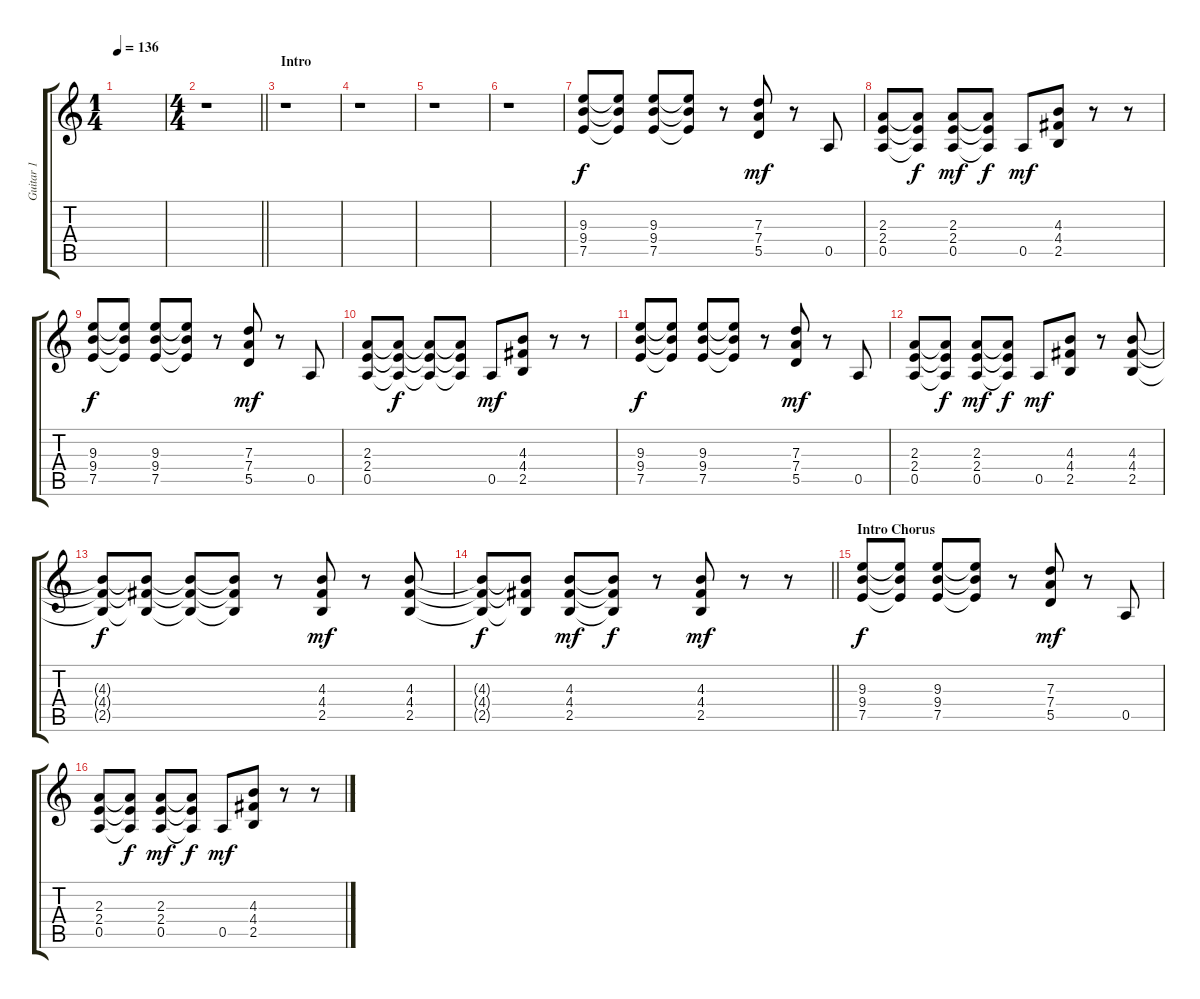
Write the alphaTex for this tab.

\track ("Guitar 1" "Guitar 1") {instrument distortionguitar}
\staff {score tabs}
\tuning (E4 B3 G3 D3 A2 E2) {hide}
\ts (1 4)
\tempo 136
\clef g2
\ks c
|
\ts (4 4)
\barLineRight lightlight
r.1 |
\section ("" "Intro")
r.1 |
r.1 |
r.1 |
r.1 |
(9.3 9.4 7.5).8 (9.3{t} 9.4{t} 7.5{t}).8 (9.3 9.4 7.5).8 (9.3{t} 9.4{t} 7.5{t}).8 r.8 (7.3 7.4 5.5).8{dy mf} r.8 0.5.8 |
(2.3 2.4 0.5).8 (2.3{t} 2.4{t} 0.5{t}).8{dy f} (2.3 2.4 0.5).8{dy mf} (2.3{t} 2.4{t} 0.5{t}).8{dy f} 0.5.8{dy mf} (4.3 4.4 2.5).8 r.8 r.8 |
(9.3 9.4 7.5).8{dy f} (9.3{t} 9.4{t} 7.5{t}).8 (9.3 9.4 7.5).8 (9.3{t} 9.4{t} 7.5{t}).8 r.8 (7.3 7.4 5.5).8{dy mf} r.8 0.5.8 |
(2.3 2.4 0.5).8 (2.3{t} 2.4{t} 0.5{t}).8{dy f} (2.3{t} 2.4{t} 0.5{t}).8 (2.3{t} 2.4{t} 0.5{t}).8 0.5.8{dy mf} (4.3 4.4 2.5).8 r.8 r.8 |
(9.3 9.4 7.5).8{dy f} (9.3{t} 9.4{t} 7.5{t}).8 (9.3 9.4 7.5).8 (9.3{t} 9.4{t} 7.5{t}).8 r.8 (7.3 7.4 5.5).8{dy mf} r.8 0.5.8 |
(2.3 2.4 0.5).8 (2.3{t} 2.4{t} 0.5{t}).8{dy f} (2.3 2.4 0.5).8{dy mf} (2.3{t} 2.4{t} 0.5{t}).8{dy f} 0.5.8{dy mf} (4.3 4.4 2.5).8 r.8 (4.3 4.4 2.5).8 |
(4.3{t} 4.4{t} 2.5{t}).8{dy f} (4.3{t} 4.4{t} 2.5{t}).8 (4.3{t} 4.4{t} 2.5{t}).8 (4.3{t} 4.4{t} 2.5{t}).8 r.8 (4.3 4.4 2.5).8{dy mf} r.8 (4.3 4.4 2.5).8 |
\barLineRight lightlight
(4.3{t} 4.4{t} 2.5{t}).8{dy f} (4.3{t} 4.4{t} 2.5{t}).8 (4.3 4.4 2.5).8{dy mf} (4.3{t} 4.4{t} 2.5{t}).8{dy f} r.8 (4.3 4.4 2.5).8{dy mf} r.8 r.8 |
\section ("" "Intro Chorus")
(9.3 9.4 7.5).8{dy f} (9.3{t} 9.4{t} 7.5{t}).8 (9.3 9.4 7.5).8 (9.3{t} 9.4{t} 7.5{t}).8 r.8 (7.3 7.4 5.5).8{dy mf} r.8 0.5.8 |
(2.3 2.4 0.5).8 (2.3{t} 2.4{t} 0.5{t}).8{dy f} (2.3 2.4 0.5).8{dy mf} (2.3{t} 2.4{t} 0.5{t}).8{dy f} 0.5.8{dy mf} (4.3 4.4 2.5).8 r.8 r.8
